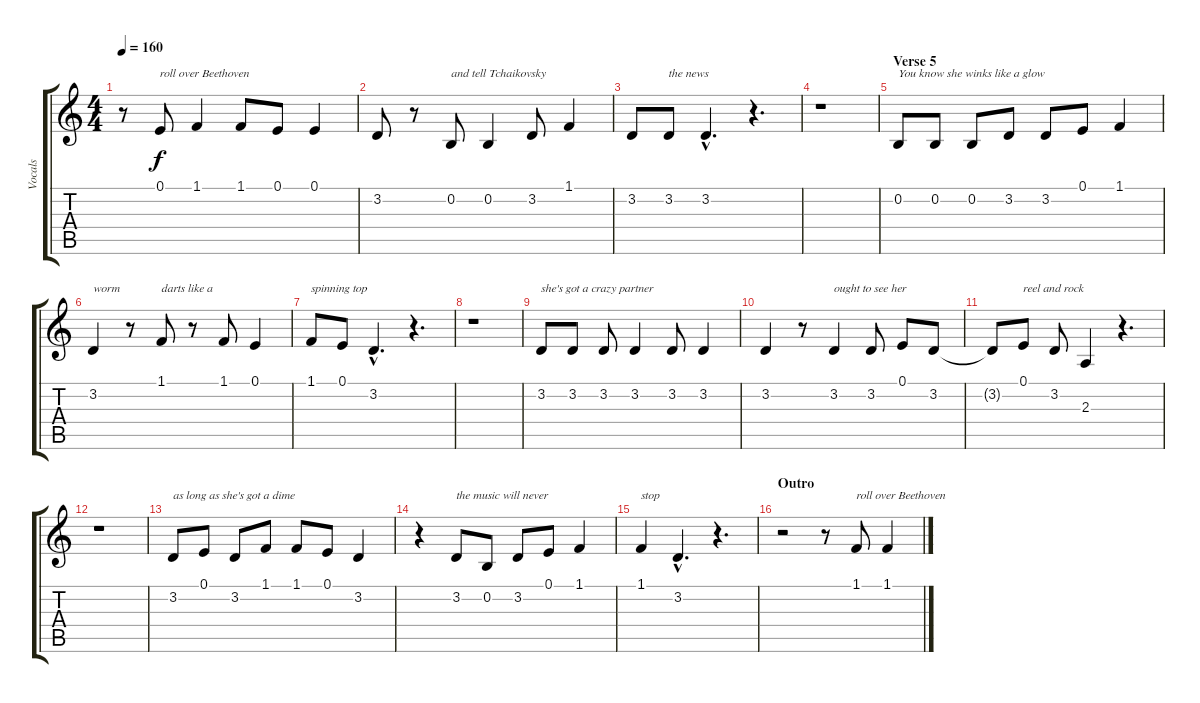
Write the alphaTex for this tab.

\track ("Vocals" "Vocals") {instrument clarinet}
\staff {score tabs}
\tuning (E4 B3 G3 D3 A2 E2) {hide}
\ts (4 4)
\tempo 160
\clef g2
\ks c
r.8{dy f} 0.1.8{txt "roll over Beethoven"} 1.1.4 1.1.8 0.1.8 0.1.4 |
3.2.8 r.8 0.2.8{txt "and tell Tchaikovsky"} 0.2.4 3.2.8 1.1.4 |
3.2.8 3.2.8{txt "the news"} 3.2{hac}.4{d} r.4{d} |
r.1 |
\section ("" "Verse 5")
0.2.8{txt "You know she winks like a glow"} 0.2.8 0.2.8 3.2.8 3.2.8 0.1.8 1.1.4 |
3.2.4{txt "worm"} r.8 1.1.8{txt "darts like a"} r.8 1.1.8 0.1.4 |
1.1.8{txt "spinning top"} 0.1.8 3.2{hac}.4{d} r.4{d} |
r.1 |
3.2.8{txt "she's got a crazy partner"} 3.2.8 3.2.8 3.2.4 3.2.8 3.2.4 |
3.2.4 r.8 3.2.4{txt "ought to see her"} 3.2.8 0.1.8 3.2.8 |
3.2{t}.8 0.1.8{txt "reel and rock"} 3.2.8 2.3.4 r.4{d} |
r.1 |
3.2.8{txt "as long as she's got a dime"} 0.1.8 3.2.8 1.1.8 1.1.8 0.1.8 3.2.4 |
r.4 3.2.8{txt "the music will never"} 0.2.8 3.2.8 0.1.8 1.1.4 |
1.1.4{txt "stop"} 3.2{hac}.4{d} r.4{d} |
\section ("" "Outro")
r.2 r.8 1.1.8{txt "roll over Beethoven"} 1.1.4
